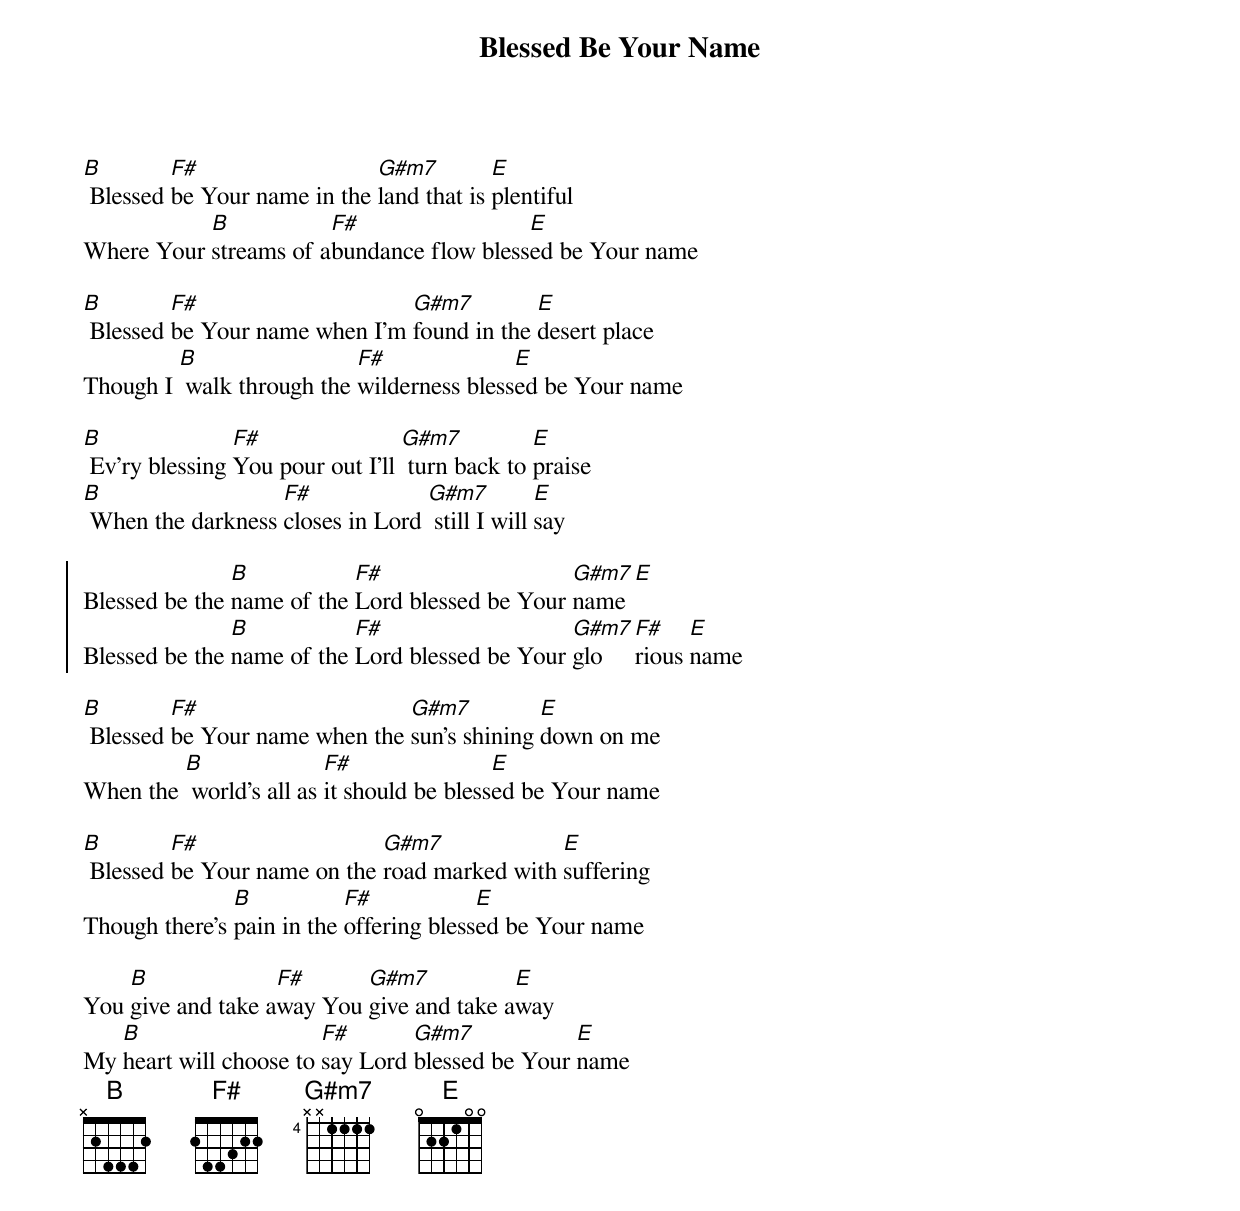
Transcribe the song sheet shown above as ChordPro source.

{title: Blessed Be Your Name}
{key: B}
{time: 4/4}
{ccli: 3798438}
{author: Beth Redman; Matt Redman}
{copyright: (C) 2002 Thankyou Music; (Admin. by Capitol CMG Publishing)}

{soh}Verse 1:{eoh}
[B] Blessed [F#]be Your name in the [G#m7]land that is [E]plentiful
Where Your [B]streams of a[F#]bundance flow bless[E]ed be Your name

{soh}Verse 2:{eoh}
[B] Blessed [F#]be Your name when I'm [G#m7]found in the [E]desert place
Though I [B] walk through the [F#]wilderness bless[E]ed be Your name

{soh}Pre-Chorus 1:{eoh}
[B] Ev'ry blessing [F#]You pour out I'll [G#m7] turn back to [E]praise
[B] When the darkness [F#]closes in Lord [G#m7] still I will [E]say

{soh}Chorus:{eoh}
{start_of_chorus}
Blessed be the [B]name of the [F#]Lord blessed be Your [G#m7]name [E]
Blessed be the [B]name of the [F#]Lord blessed be Your [G#m7]glo[F#]rious [E]name
{end_of_chorus}

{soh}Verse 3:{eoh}
[B] Blessed [F#]be Your name when the [G#m7]sun's shining [E]down on me
When the [B] world's all as [F#]it should be bless[E]ed be Your name

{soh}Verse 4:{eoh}
[B] Blessed [F#]be Your name on the [G#m7]road marked with [E]suffering
Though there's [B]pain in the [F#]offering bless[E]ed be Your name

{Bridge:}
{start_of_bridge}
You [B]give and take a[F#]way You [G#m7]give and take a[E]way
My [B]heart will choose to [F#]say Lord [G#m7]blessed be Your [E]name
{end_of_bridge}
